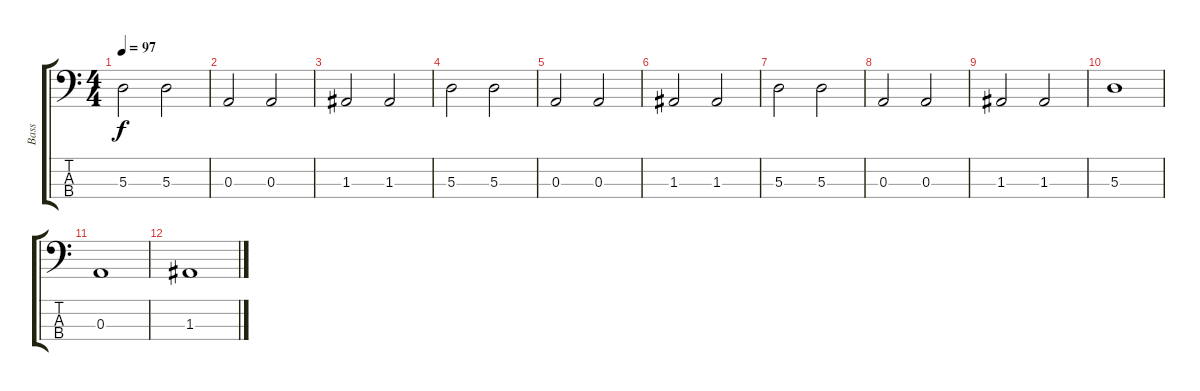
\track ("Bass" "Bass") {instrument electricbassfinger}
\staff {score tabs}
\tuning (G2 D2 A1 E1) {hide}
\ts (4 4)
\tempo 97
\clef f4
\ks c
5.3.2{dy f} 5.3.2 |
0.3.2 0.3.2 |
1.3.2 1.3.2 |
5.3.2 5.3.2 |
0.3.2 0.3.2 |
1.3.2 1.3.2 |
5.3.2 5.3.2 |
0.3.2 0.3.2 |
1.3.2 1.3.2 |
5.3.1 |
0.3.1 |
1.3.1
